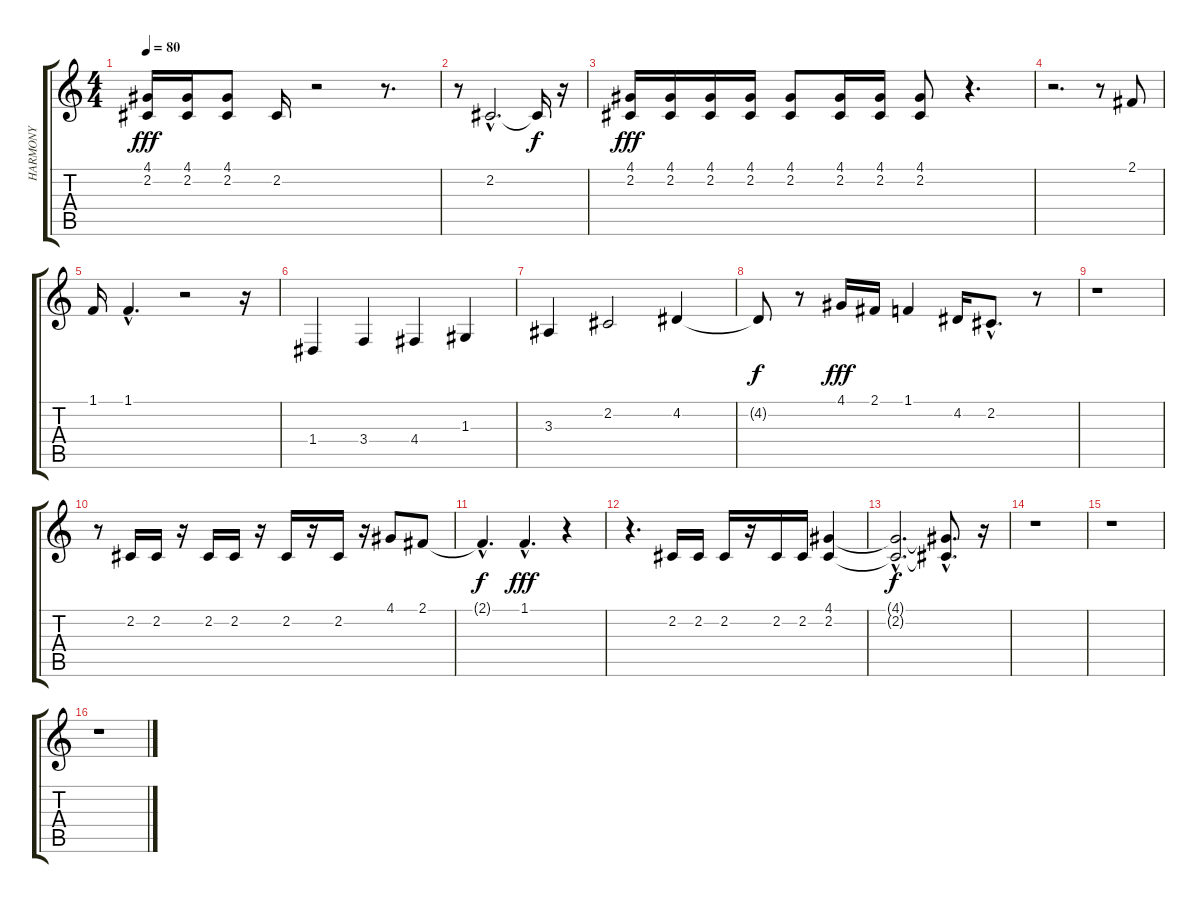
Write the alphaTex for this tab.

\track ("HARMONY" "HARMONY") {instrument choiraahs}
\staff {score tabs}
\tuning (E4 B3 G3 D3 A2 E2) {hide}
\ts (4 4)
\tempo 80
\clef g2
\ks c
(4.1 2.2).16{dy fff} (4.1 2.2).16 (4.1 2.2).8 2.2.16 r.2 r.8{d} |
r.8 2.2{hac}.2{d} 2.2{t}.16{dy f} r.16 |
(4.1 2.2).16{dy fff} (4.1 2.2).16 (4.1 2.2).16 (4.1 2.2).16 (4.1 2.2).8 (4.1 2.2).16 (4.1 2.2).16 (4.1 2.2).8 r.4{d} |
r.2{d} r.8 2.1.8 |
1.1.16 1.1{hac}.4{d} r.2 r.16 |
1.4.4 3.4.4 4.4.4 1.3.4 |
3.3.4 2.2.2 4.2.4 |
4.2{t}.8{dy f} r.8 4.1.16{dy fff} 2.1.16 1.1.4 4.2.16 2.2{hac}.8{d} r.8 |
r.1 |
r.8 2.2.16 2.2.16 r.16 2.2.16 2.2.16 r.16 2.2.16 r.16 2.2.16 r.16 4.1.8 2.1.8 |
2.1{hac t}.4{d dy f} 1.1{hac}.4{d dy fff} r.4 |
r.4{d} 2.2.16 2.2.16 2.2.16 r.16 2.2.16 2.2.16 (4.1 2.2).4 |
(4.1{hac t} 2.2{hac t}).2{d dy f} (4.1{hac t} 2.2{hac t}).8{d} r.16 |
r.1 |
r.1 |
r.1
